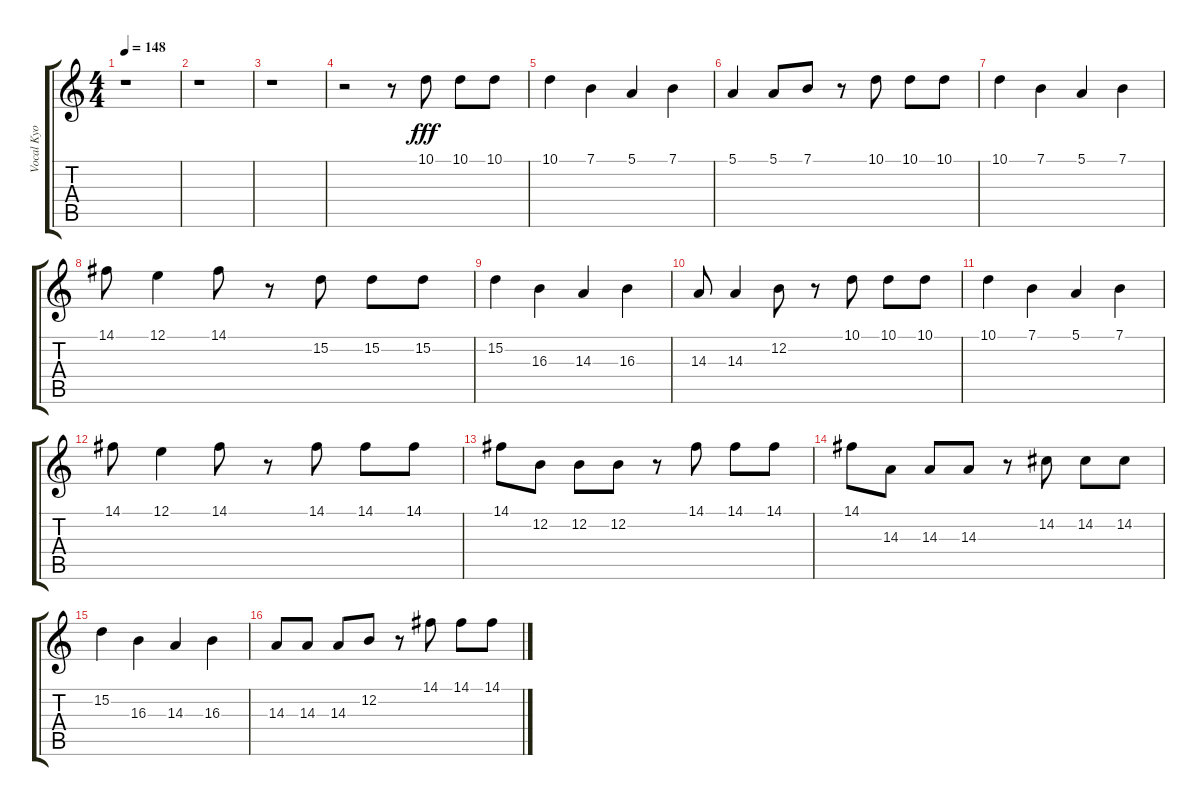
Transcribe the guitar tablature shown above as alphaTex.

\track ("Vocal Kyo" "Vocal Kyo") {instrument baritonesax}
\staff {score tabs}
\tuning (E4 B3 G3 D3 A2 E2) {hide}
\ts (4 4)
\tempo 148
\clef g2
\ks c
r.1{dy f} |
r.1 |
r.1 |
r.2 r.8 10.1.8{dy fff} 10.1.8 10.1.8 |
10.1.4 7.1.4 5.1.4 7.1.4 |
5.1.4 5.1.8 7.1.8 r.8 10.1.8 10.1.8 10.1.8 |
10.1.4 7.1.4 5.1.4 7.1.4 |
14.1.8 12.1.4 14.1.8 r.8 15.2.8 15.2.8 15.2.8 |
15.2.4 16.3.4 14.3.4 16.3.4 |
14.3.8 14.3.4 12.2.8 r.8 10.1.8 10.1.8 10.1.8 |
10.1.4 7.1.4 5.1.4 7.1.4 |
14.1.8 12.1.4 14.1.8 r.8 14.1.8 14.1.8 14.1.8 |
14.1.8 12.2.8 12.2.8 12.2.8 r.8 14.1.8 14.1.8 14.1.8 |
14.1.8 14.3.8 14.3.8 14.3.8 r.8 14.2.8 14.2.8 14.2.8 |
15.2.4 16.3.4 14.3.4 16.3.4 |
14.3.8 14.3.8 14.3.8 12.2.8 r.8 14.1.8 14.1.8 14.1.8
